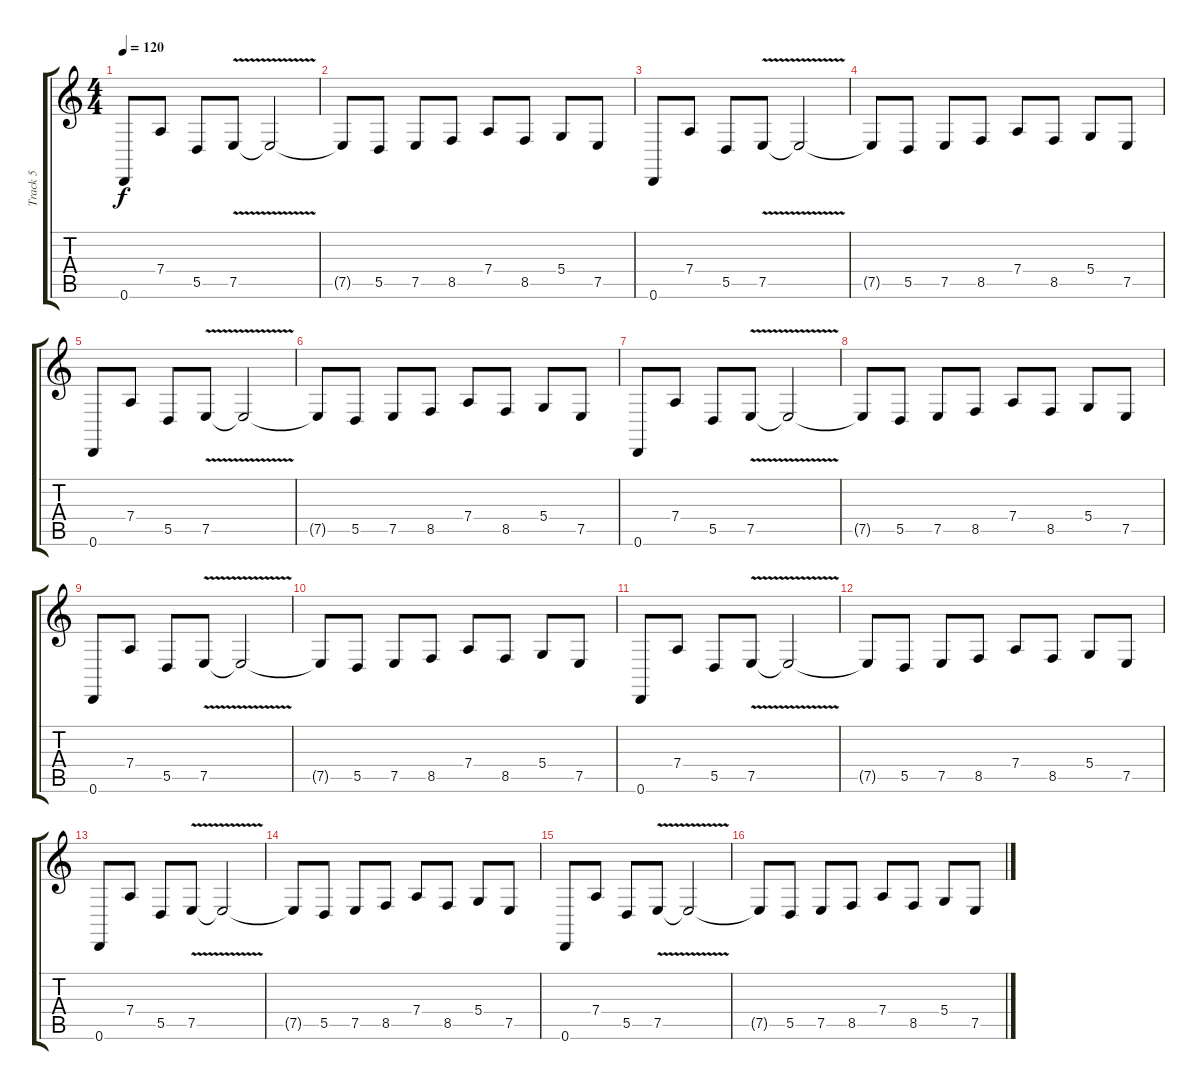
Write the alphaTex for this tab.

\track ("Track 5" "Track 5") {instrument stringensemble1}
\staff {score tabs}
\tuning (E4 B3 G3 D3 A2 D2) {hide}
\ts (4 4)
\tempo 120
\clef g2
\ks c
0.6.8{dy f} 7.4.8 5.5.8 7.5{v}.8 7.5{t}.2 |
7.5{t}.8 5.5.8 7.5.8 8.5.8 7.4.8 8.5.8 5.4.8 7.5.8 |
0.6.8 7.4.8 5.5.8 7.5{v}.8 7.5{t}.2 |
7.5{t}.8 5.5.8 7.5.8 8.5.8 7.4.8 8.5.8 5.4.8 7.5.8 |
0.6.8 7.4.8 5.5.8 7.5{v}.8 7.5{t}.2 |
7.5{t}.8 5.5.8 7.5.8 8.5.8 7.4.8 8.5.8 5.4.8 7.5.8 |
0.6.8 7.4.8 5.5.8 7.5{v}.8 7.5{t}.2 |
7.5{t}.8 5.5.8 7.5.8 8.5.8 7.4.8 8.5.8 5.4.8 7.5.8 |
0.6.8 7.4.8 5.5.8 7.5{v}.8 7.5{t}.2 |
7.5{t}.8 5.5.8 7.5.8 8.5.8 7.4.8 8.5.8 5.4.8 7.5.8 |
0.6.8 7.4.8 5.5.8 7.5{v}.8 7.5{t}.2 |
7.5{t}.8 5.5.8 7.5.8 8.5.8 7.4.8 8.5.8 5.4.8 7.5.8 |
0.6.8 7.4.8 5.5.8 7.5{v}.8 7.5{t}.2 |
7.5{t}.8 5.5.8 7.5.8 8.5.8 7.4.8 8.5.8 5.4.8 7.5.8 |
0.6.8 7.4.8 5.5.8 7.5{v}.8 7.5{t}.2 |
7.5{t}.8 5.5.8 7.5.8 8.5.8 7.4.8 8.5.8 5.4.8 7.5.8
